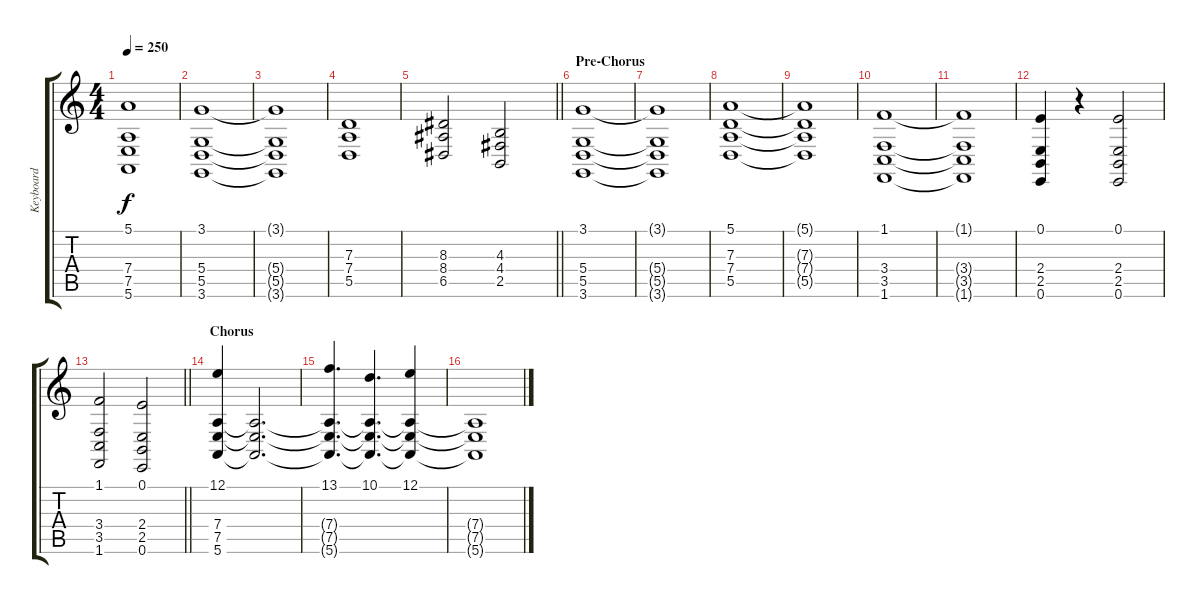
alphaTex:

\track ("Keyboard" "Keyboard") {instrument stringensemble1}
\staff {score tabs}
\tuning (E4 B3 G3 D3 A2 E2) {hide}
\ts (4 4)
\tempo 250
\clef g2
\ks c
(5.1{t} 7.4{t} 7.5{t} 5.6{t}).1{dy f} |
(3.1 5.4 5.5 3.6).1 |
(3.1{t} 5.4{t} 5.5{t} 3.6{t}).1 |
(7.3 7.4 5.5).1 |
\barLineRight lightlight
(8.3 8.4 6.5).2 (4.3 4.4 2.5).2 |
\section ("" "Pre-Chorus")
(3.1 5.4 5.5 3.6).1 |
(3.1{t} 5.4{t} 5.5{t} 3.6{t}).1 |
(5.1 7.3 7.4 5.5).1 |
(5.1{t} 7.3{t} 7.4{t} 5.5{t}).1 |
(1.1 3.4 3.5 1.6).1 |
(1.1{t} 3.4{t} 3.5{t} 1.6{t}).1 |
(0.1 2.4 2.5 0.6).4 r.4 (0.1 2.4 2.5 0.6).2 |
\barLineRight lightlight
(1.1 3.4 3.5 1.6).2 (0.1 2.4 2.5 0.6).2 |
\section ("" "Chorus")
(12.1 7.4 7.5 5.6).4 (7.4{t} 7.5{t} 5.6{t}).2{d} |
(13.1 7.4{t} 7.5{t} 5.6{t}).4{d} (10.1 7.4{t} 7.5{t} 5.6{t}).4{d} (12.1 7.4{t} 7.5{t} 5.6{t}).4 |
(7.4{t} 7.5{t} 5.6{t}).1
